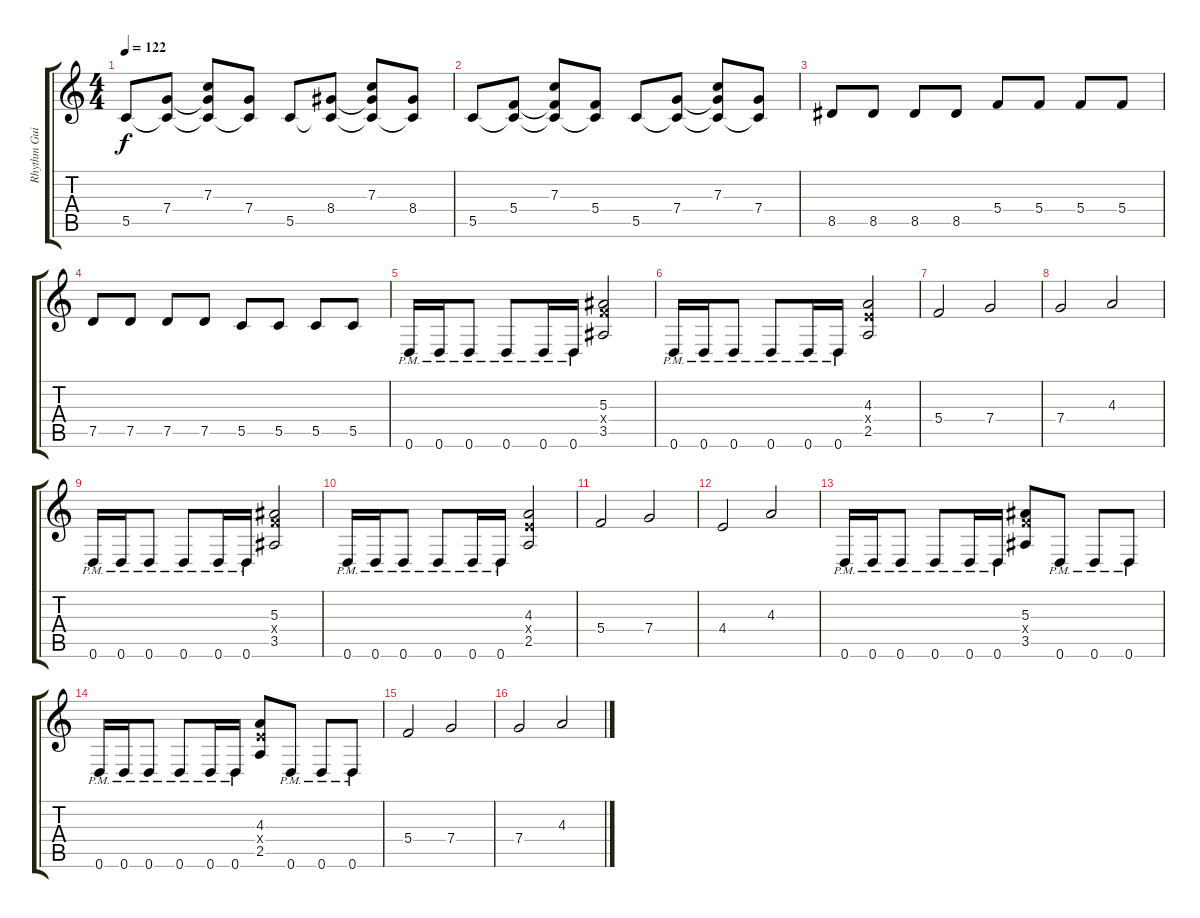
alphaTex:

\track ("Rhythm Guitar" "Rhythm Gui") {instrument acousticguitarsteel}
\staff {score tabs}
\tuning (D4 A3 F3 C3 G2 D2) {hide}
\ts (4 4)
\tempo 122
\clef g2
\ks c
5.5.8{dy f} (7.4 5.5{t}).8 (7.3 7.4{t} 5.5{t}).8 (7.4 5.5{t}).8 5.5.8 (8.4 5.5{t}).8 (7.3 8.4{t} 5.5{t}).8 (8.4 5.5{t}).8 |
5.5.8 (5.4 5.5{t}).8 (7.3 5.4{t} 5.5{t}).8 (5.4 5.5{t}).8 5.5.8 (7.4 5.5{t}).8 (7.3 7.4{t} 5.5{t}).8 (7.4 5.5{t}).8 |
8.5.8 8.5.8 8.5.8 8.5.8 5.4.8 5.4.8 5.4.8 5.4.8 |
7.5.8 7.5.8 7.5.8 7.5.8 5.5.8 5.5.8 5.5.8 5.5.8 |
0.6{pm}.16 0.6{pm}.16 0.6{pm}.8 0.6{pm}.8 0.6{pm}.16 0.6{pm}.16 (5.3 5.4{x} 3.5).2 |
0.6{pm}.16 0.6{pm}.16 0.6{pm}.8 0.6{pm}.8 0.6{pm}.16 0.6{pm}.16 (4.3 4.4{x} 2.5).2 |
5.4.2 7.4.2 |
7.4.2 4.3.2 |
0.6{pm}.16 0.6{pm}.16 0.6{pm}.8 0.6{pm}.8 0.6{pm}.16 0.6{pm}.16 (5.3 5.4{x} 3.5).2 |
0.6{pm}.16 0.6{pm}.16 0.6{pm}.8 0.6{pm}.8 0.6{pm}.16 0.6{pm}.16 (4.3 4.4{x} 2.5).2 |
5.4.2 7.4.2 |
4.4.2 4.3.2 |
0.6{pm}.16 0.6{pm}.16 0.6{pm}.8 0.6{pm}.8 0.6{pm}.16 0.6{pm}.16 (5.3 5.4{x} 3.5).8 0.6{pm}.8 0.6{pm}.8 0.6{pm}.8 |
0.6{pm}.16 0.6{pm}.16 0.6{pm}.8 0.6{pm}.8 0.6{pm}.16 0.6{pm}.16 (4.3 4.4{x} 2.5).8 0.6{pm}.8 0.6{pm}.8 0.6{pm}.8 |
5.4.2 7.4.2 |
7.4.2 4.3.2
